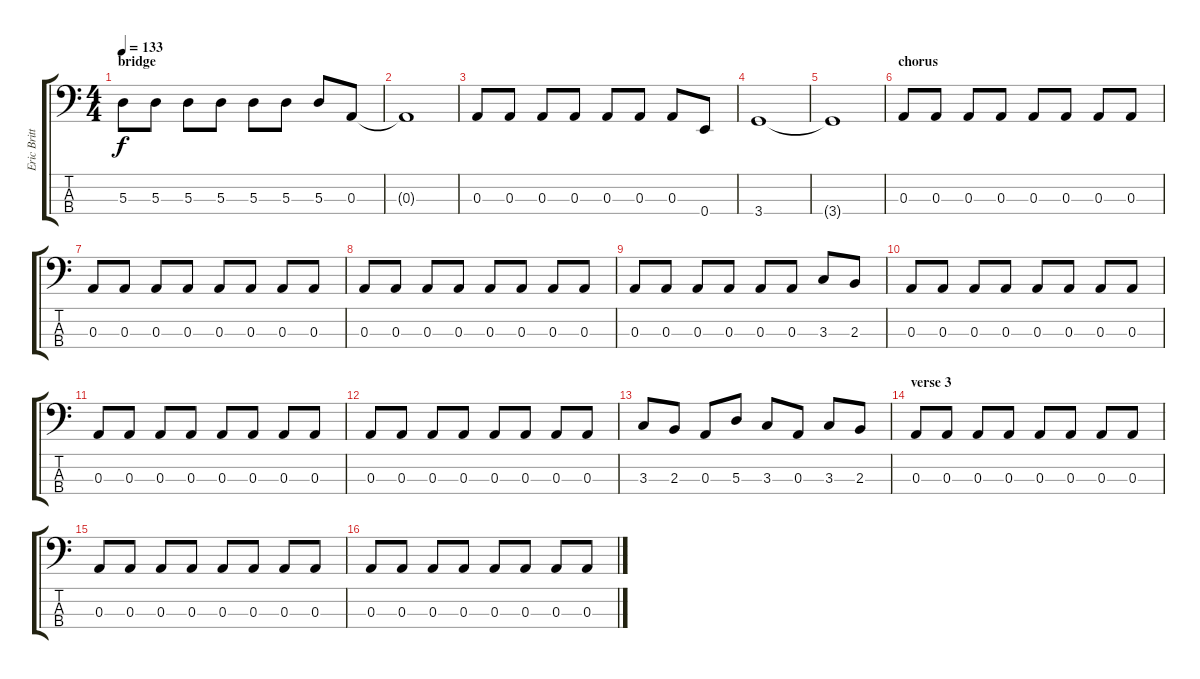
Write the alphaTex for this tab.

\track ("Eric Brittingham" "Eric Britt") {instrument electricbasspick}
\staff {score tabs}
\tuning (G2 D2 A1 E1) {hide}
\ts (4 4)
\section ("" "bridge")
\tempo 133
\clef f4
\ks c
5.3.8{dy f} 5.3.8 5.3.8 5.3.8 5.3.8 5.3.8 5.3.8 0.3.8 |
0.3{t}.1 |
0.3.8 0.3.8 0.3.8 0.3.8 0.3.8 0.3.8 0.3.8 0.4.8 |
3.4.1 |
3.4{t}.1 |
\section ("" "chorus")
0.3.8 0.3.8 0.3.8 0.3.8 0.3.8 0.3.8 0.3.8 0.3.8 |
0.3.8 0.3.8 0.3.8 0.3.8 0.3.8 0.3.8 0.3.8 0.3.8 |
0.3.8 0.3.8 0.3.8 0.3.8 0.3.8 0.3.8 0.3.8 0.3.8 |
0.3.8 0.3.8 0.3.8 0.3.8 0.3.8 0.3.8 3.3.8 2.3.8 |
0.3.8 0.3.8 0.3.8 0.3.8 0.3.8 0.3.8 0.3.8 0.3.8 |
0.3.8 0.3.8 0.3.8 0.3.8 0.3.8 0.3.8 0.3.8 0.3.8 |
0.3.8 0.3.8 0.3.8 0.3.8 0.3.8 0.3.8 0.3.8 0.3.8 |
3.3.8 2.3.8 0.3.8 5.3.8 3.3.8 0.3.8 3.3.8 2.3.8 |
\section ("" "verse 3")
0.3.8 0.3.8 0.3.8 0.3.8 0.3.8 0.3.8 0.3.8 0.3.8 |
0.3.8 0.3.8 0.3.8 0.3.8 0.3.8 0.3.8 0.3.8 0.3.8 |
0.3.8 0.3.8 0.3.8 0.3.8 0.3.8 0.3.8 0.3.8 0.3.8
